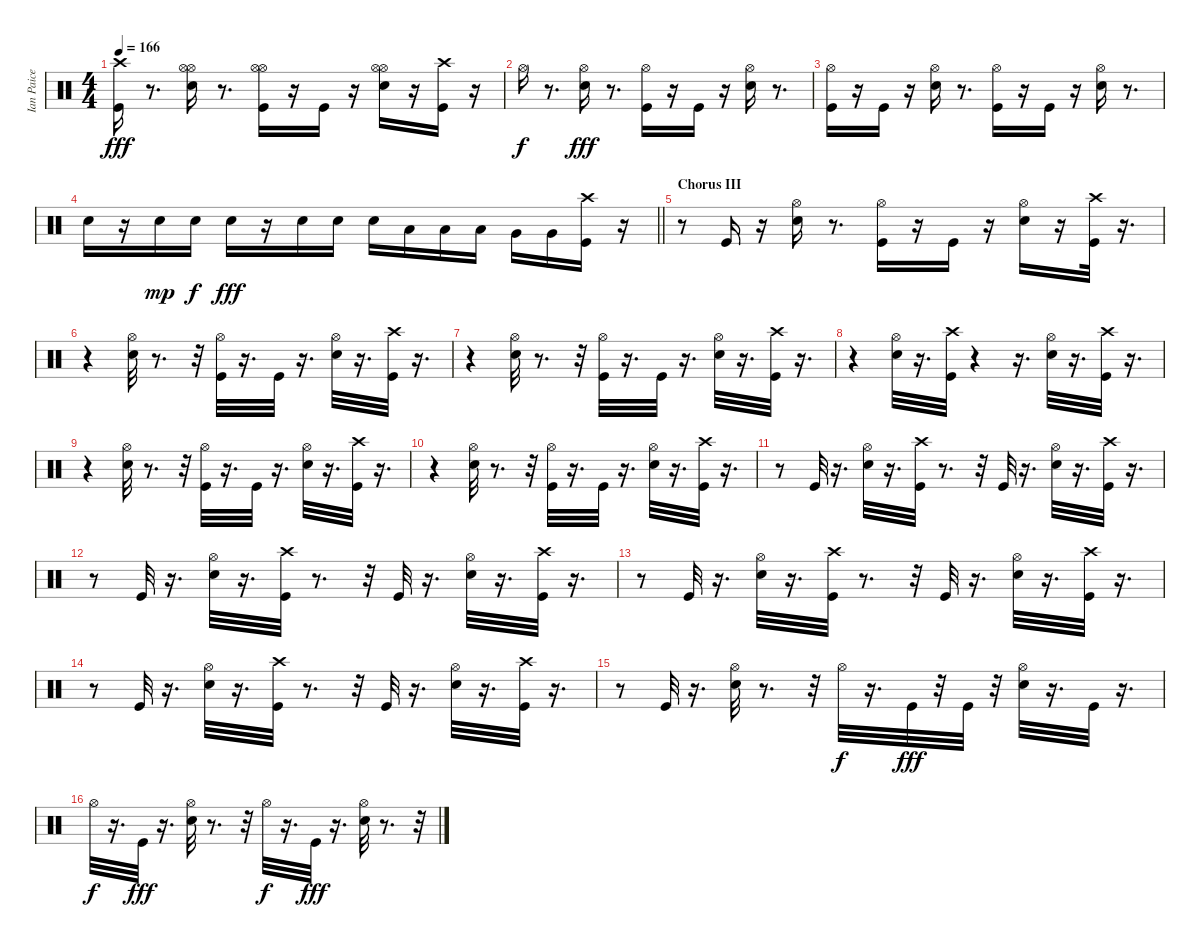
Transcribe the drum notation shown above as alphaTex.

\track ("Ian Paice" "Ian Paice") {instrument percussion}
\staff {score}
\articulation defaults
\ts (4 4)
\tempo 166
\clef neutral
\ks c
("Crash high (hit)" "Kick (hit)").16{dy fff} r.8{d} ("Snare (hit) 2" "Hi-Hat (open)" "Hi-Hat (open)").16 r.8{d} ("Hi-Hat (open)" "Kick (hit)" "Hi-Hat (open)").16 r.16 "Kick (hit)".16 r.16 ("Hi-Hat (open)" "Hi-Hat (open)" "Snare (hit) 2").16 r.16 ("Crash high (hit)" "Kick (hit)").16 r.16 |
"Hi-Hat (open)".16{dy f} r.8{d} ("Hi-Hat (open)" "Snare (hit) 2").16{dy fff} r.8{d} ("Kick (hit)" "Hi-Hat (open)").16 r.16 "Kick (hit)".16 r.16 ("Snare (hit) 2" "Hi-Hat (open)").16 r.8{d} |
("Kick (hit)" "Hi-Hat (open)").16 r.16 "Kick (hit)".16 r.16 ("Snare (hit) 2" "Hi-Hat (open)").16 r.8{d} ("Kick (hit)" "Hi-Hat (open)").16 r.16 "Kick (hit)".16 r.16 ("Snare (hit) 2" "Hi-Hat (open)").16 r.8{d} |
\barLineRight lightlight "Snare (hit) 2".16
r.16 "Snare (hit) 2".16{dy mp} "Snare (hit) 2".16{dy f} "Snare (hit) 2".16{dy fff} r.16 "Snare (hit) 2".16 "Snare (hit) 2".16 "Snare (hit) 2".16 "Low Tom (hit)".16 "Low Tom (hit)".16 "Low Tom (hit)".16 "Very Low Tom (hit)".16 "Very Low Tom (hit)".16 ("Kick (hit)" "Crash high (hit)").16 r.16 |
\section ("" "Chorus III")
r.8 "Kick (hit)".16 r.16 ("Hi-Hat (open)" "Snare (hit) 2").16 r.8{d} ("Kick (hit)" "Hi-Hat (open)").16 r.16 "Kick (hit)".16 r.16 ("Snare (hit) 2" "Hi-Hat (open)").16 r.16 ("Crash high (hit)" "Kick (hit)").32 r.16{d} |
r.4 ("Snare (hit) 2" "Hi-Hat (open)").32 r.8{d} r.32 ("Hi-Hat (open)" "Kick (hit)").32 r.16{d} "Kick (hit)".32 r.16{d} ("Hi-Hat (open)" "Snare (hit) 2").32 r.16{d} ("Kick (hit)" "Crash high (hit)").32 r.16{d} |
r.4 ("Snare (hit) 2" "Hi-Hat (open)").32 r.8{d} r.32 ("Kick (hit)" "Hi-Hat (open)").32 r.16{d} "Kick (hit)".32 r.16{d} ("Hi-Hat (open)" "Snare (hit) 2").32 r.16{d} ("Crash high (hit)" "Kick (hit)").32 r.16{d} |
r.4 ("Hi-Hat (open)" "Snare (hit) 2").32 r.16{d} ("Kick (hit)" "Crash high (hit)").32 r.4 r.16{d} ("Snare (hit) 2" "Hi-Hat (open)").32 r.16{d} ("Kick (hit)" "Crash high (hit)").32 r.16{d} |
r.4 ("Hi-Hat (open)" "Snare (hit) 2").32 r.8{d} r.32 ("Hi-Hat (open)" "Kick (hit)").32 r.16{d} "Kick (hit)".32 r.16{d} ("Snare (hit) 2" "Hi-Hat (open)").32 r.16{d} ("Crash high (hit)" "Kick (hit)").32 r.16{d} |
r.4 ("Hi-Hat (open)" "Snare (hit) 2").32 r.8{d} r.32 ("Hi-Hat (open)" "Kick (hit)").32 r.16{d} "Kick (hit)".32 r.16{d} ("Snare (hit) 2" "Hi-Hat (open)").32 r.16{d} ("Kick (hit)" "Crash high (hit)").32 r.16{d} |
r.8 "Kick (hit)".32 r.16{d} ("Hi-Hat (open)" "Snare (hit) 2").32 r.16{d} ("Crash high (hit)" "Kick (hit)").32 r.8{d} r.32 "Kick (hit)".32 r.16{d} ("Hi-Hat (open)" "Snare (hit) 2").32 r.16{d} ("Crash high (hit)" "Kick (hit)").32 r.16{d} |
r.8 "Kick (hit)".32 r.16{d} ("Snare (hit) 2" "Hi-Hat (open)").32 r.16{d} ("Kick (hit)" "Crash high (hit)").32 r.8{d} r.32 "Kick (hit)".32 r.16{d} ("Hi-Hat (open)" "Snare (hit) 2").32 r.16{d} ("Crash high (hit)" "Kick (hit)").32 r.16{d} |
r.8 "Kick (hit)".32 r.16{d} ("Hi-Hat (open)" "Snare (hit) 2").32 r.16{d} ("Crash high (hit)" "Kick (hit)").32 r.8{d} r.32 "Kick (hit)".32 r.16{d} ("Snare (hit) 2" "Hi-Hat (open)").32 r.16{d} ("Crash high (hit)" "Kick (hit)").32 r.16{d} |
r.8 "Kick (hit)".32 r.16{d} ("Snare (hit) 2" "Hi-Hat (open)").32 r.16{d} ("Crash high (hit)" "Kick (hit)").32 r.8{d} r.32 "Kick (hit)".32 r.16{d} ("Snare (hit) 2" "Hi-Hat (open)").32 r.16{d} ("Crash high (hit)" "Kick (hit)").32 r.16{d} |
r.8 "Kick (hit)".32 r.16{d} ("Snare (hit) 2" "Hi-Hat (open)").32 r.8{d} r.32 "Hi-Hat (open)".32{dy f} r.16{d} "Kick (hit)".32{dy fff} r.32 "Kick (hit)".32 r.32 ("Snare (hit) 2" "Hi-Hat (open)").32 r.16{d} "Kick (hit)".32 r.16{d} |
"Hi-Hat (open)".32{dy f} r.16{d} "Kick (hit)".32{dy fff} r.16{d} ("Snare (hit) 2" "Hi-Hat (open)").32 r.8{d} r.32 "Hi-Hat (open)".32{dy f} r.16{d} "Kick (hit)".32{dy fff} r.16{d} ("Snare (hit) 2" "Hi-Hat (open)").32 r.8{d} r.32
